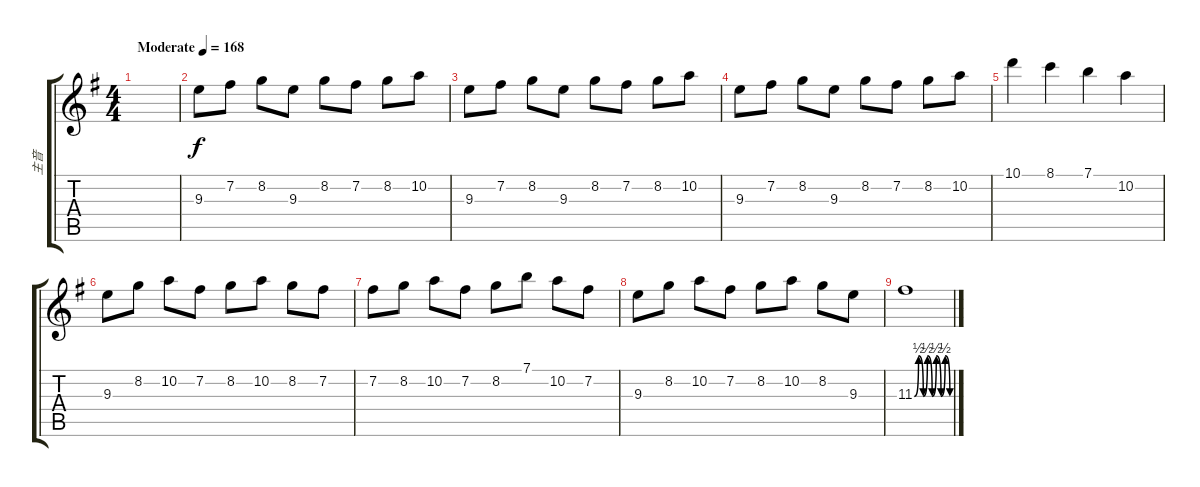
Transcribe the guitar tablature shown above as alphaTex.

\track ("主音" "主音") {instrument overdrivenguitar}
\staff {score tabs}
\tuning (E4 B3 G3 D3 A2 E2) {hide}
\ts (4 4)
\tempo (168 "Moderate")
\clef g2
\ks g
|
9.3.8 7.2.8 8.2.8 9.3.8 8.2.8 7.2.8 8.2.8 10.2.8 |
9.3.8{txt ""} 7.2.8 8.2.8 9.3.8 8.2.8 7.2.8 8.2.8 10.2.8 |
9.3.8 7.2.8 8.2.8 9.3.8 8.2.8 7.2.8 8.2.8 10.2.8 |
10.1.4 8.1.4 7.1.4 10.2.4 |
9.3.8 8.2.8 10.2.8 7.2.8 8.2.8 10.2.8 8.2.8 7.2.8 |
7.2.8 8.2.8 10.2.8 7.2.8 8.2.8 7.1.8 10.2.8 7.2.8 |
9.3.8 8.2.8 10.2.8 7.2.8 8.2.8 10.2.8 8.2.8 9.3.8 |
11.3{be (custom 0 0 7 2 15 0 22 2 30 0 37 2 45 0 52 2 60 0)}.1
